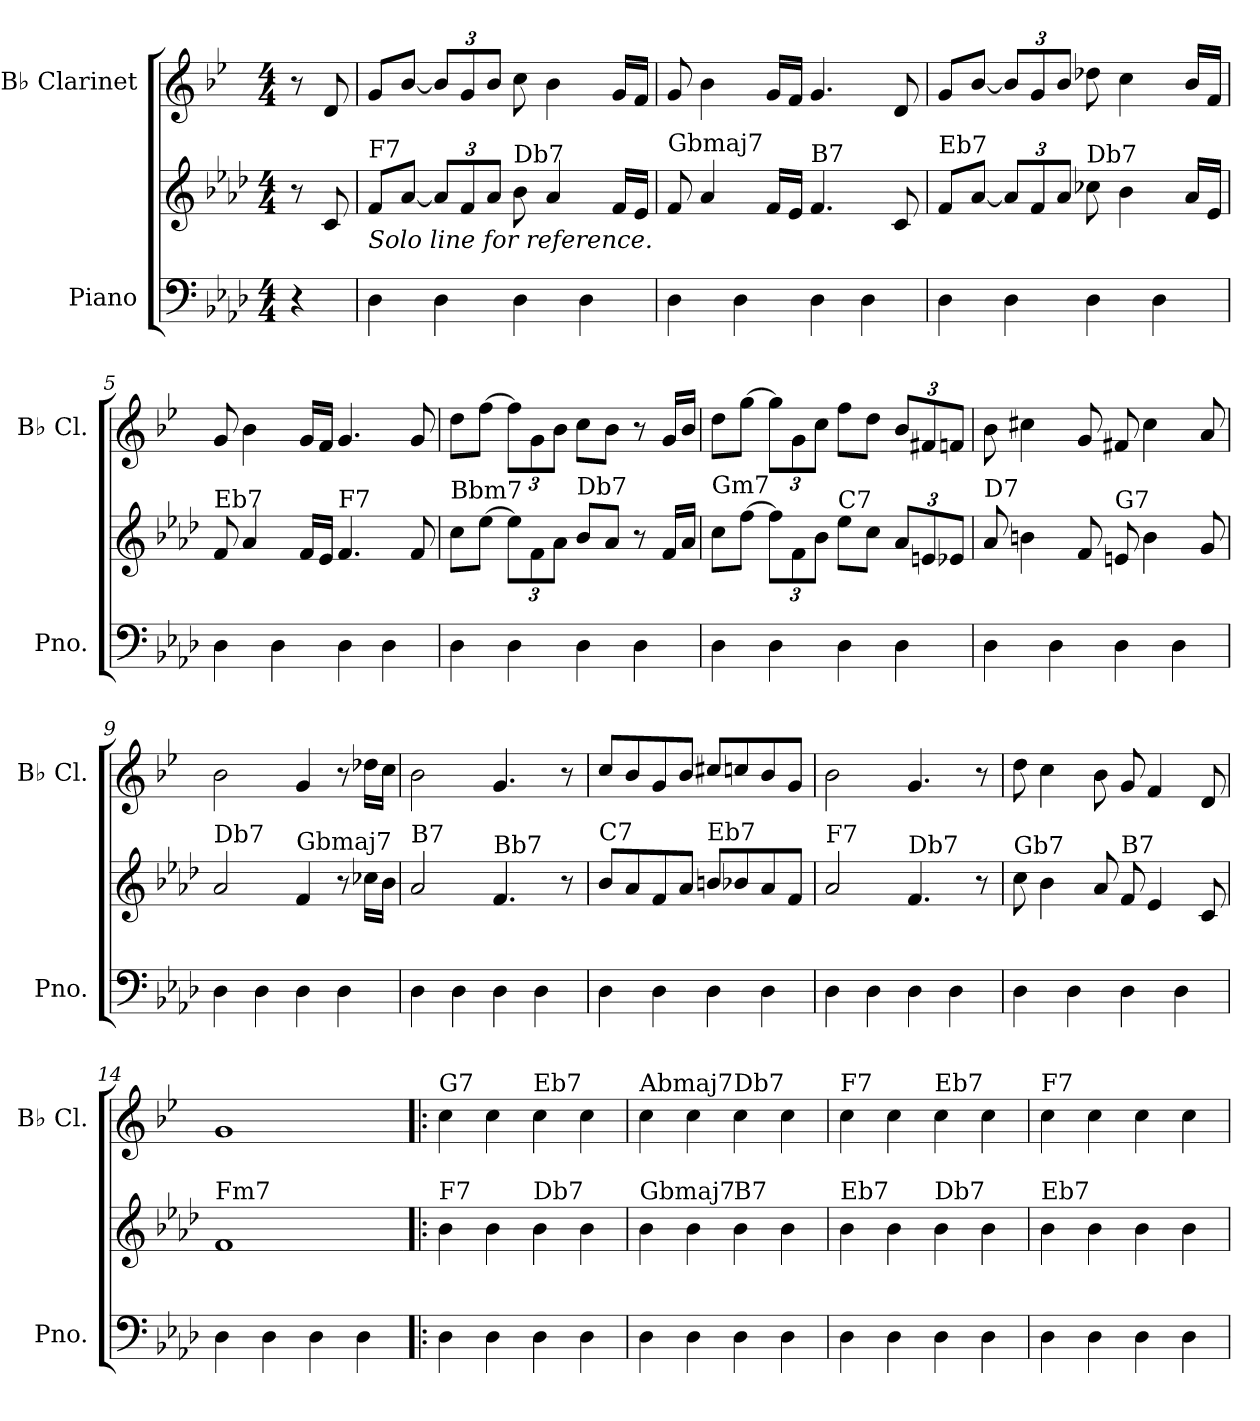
**kern	**kern	**kern
*part2	*part2	*part1
*staff3	*staff2	*staff1
*I"Piano	*	*I"B♭ Clarinet
*I'Pno.	*	*I'B♭ Cl.
*clefF4	*clefG2	*clefG2
*	*	*ITrd1c2
*k[b-e-a-d-]	*k[b-e-a-d-]	*k[b-e-a-d-]
*M4/4	*M4/4	*M4/4
*MM50	*MM50	*MM50
=1	=1	=1
4r	8r	8r
.	8c/	8c/
=2	=2	=2
!	!LO:TX:a:t=F7	!
!	!LO:TX:b:i:t=Solo line for reference.	!
4D-	8f/L	8f/L
.	[8a-/J	[8a-/J
*	*Xbrackettup	*Xbrackettup
4D-	12a-/L]	12a-/L]
.	12f/	12f/
.	12a-/J	12a-/J
!	!LO:TX:a:t=Db7	!
4D-	8b-\	8b-\
.	4a-/	4a-\
4D-	.	.
.	16f/LL	16f/LL
.	16e-/JJ	16e-/JJ
=3	=3	=3
!	!LO:TX:a:t=Gbmaj7	!
4D-	8f/	8f/
.	4a-/	4a-\
4D-	.	.
.	16f/LL	16f/LL
.	16e-/JJ	16e-/JJ
!	!LO:TX:a:t=B7	!
4D-	4.f/	4.f/
4D-	.	.
.	8c/	8c/
=4	=4	=4
!	!LO:TX:a:t=Eb7	!
4D-	8f/L	8f/L
.	[8a-/J	[8a-/J
4D-	12a-/L]	12a-/L]
.	12f/	12f/
.	12a-/J	12a-/J
!	!LO:TX:a:t=Db7	!
4D-	8cc-X\	8cc-X\
.	4b-\	4b-\
4D-	.	.
.	16a-/LL	16a-/LL
.	16e-/JJ	16e-/JJ
=5	=5	=5
!	!LO:TX:a:t=Eb7	!
4D-	8f/	8f/
.	4a-/	4a-\
4D-	.	.
.	16f/LL	16f/LL
.	16e-/JJ	16e-/JJ
!	!LO:TX:a:t=F7	!
4D-	4.f/	4.f/
4D-	.	.
.	8f/	8f/
=6	=6	=6
!	!LO:TX:a:t=Bbm7	!
4D-	8cc\L	8cc\L
.	[8ee-\J	[8ee-\J
4D-	12ee-\L]	12ee-\L]
.	12f\	12f\
.	12a-\J	12a-\J
!	!LO:TX:a:t=Db7	!
4D-	8b-/L	8b-\L
.	8a-/J	8a-\J
4D-	8r	8r
.	16f/LL	16f/LL
.	16a-/JJ	16a-/JJ
=7	=7	=7
!	!LO:TX:a:t=Gm7	!
4D-	8cc\L	8cc\L
.	[8ff\J	[8ff\J
4D-	12ff\L]	12ff\L]
.	12f\	12f\
.	12b-\J	12b-\J
!	!LO:TX:a:t=C7	!
4D-	8ee-\L	8ee-\L
.	8cc\J	8cc\J
4D-	12a-/L	12a-/L
.	12en/	12en/
.	12e-X/J	12e-X/J
!!LO:LB:g=z
=8	=8	=8
!	!LO:TX:a:t=D7	!
4D-	8a-/	8a-\
.	4bn\	4bn\
4D-	.	.
.	8f/	8f/
!	!LO:TX:a:t=G7	!
4D-	8en/	8en/
.	4b\	4b\
4D-	.	.
.	8g/	8g/
=9	=9	=9
!	!LO:TX:a:t=Db7	!
4D-	2a-/	2a-\
4D-	.	.
!	!LO:TX:a:t=Gbmaj7	!
4D-	4f/	4f/
4D-	8r	8r
.	16cc-X\LL	16cc-X\LL
.	16b-\JJ	16b-\JJ
=10	=10	=10
!	!LO:TX:a:t=B7	!
4D-	2a-/	2a-\
4D-	.	.
!	!LO:TX:a:t=Bb7	!
4D-	4.f/	4.f/
4D-	.	.
.	8r	8r
=11	=11	=11
!	!LO:TX:a:t=C7	!
4D-	8b-/L	8b-/L
.	8a-/	8a-/
4D-	8f/	8f/
.	8a-/J	8a-/J
!	!LO:TX:a:t=Eb7	!
4D-	8bn/L	8bn/L
.	8b-X/	8b-X/
4D-	8a-/	8a-/
.	8f/J	8f/J
=12	=12	=12
!	!LO:TX:a:t=F7	!
4D-	2a-/	2a-\
4D-	.	.
!	!LO:TX:a:t=Db7	!
4D-	4.f/	4.f/
4D-	.	.
.	8r	8r
=13	=13	=13
!	!LO:TX:a:t=Gb7	!
4D-	8cc\	8cc\
.	4b-\	4b-\
4D-	.	.
.	8a-/	8a-\
!	!LO:TX:a:t=B7	!
4D-	8f/	8f/
.	4e-/	4e-/
4D-	.	.
.	8c/	8c/
=14	=14	=14
!	!LO:TX:a:t=Fm7	!
4D-	1f	1f
4D-	.	.
4D-	.	.
4D-	.	.
!!LO:LB:g=z
=15!|:	=15!|:	=15!|:
!	!	!LO:TX:a:t=G7
!	!LO:TX:a:t=F7	!
4D-	4b-	4b-
4D-	4b-	4b-
!	!	!LO:TX:a:t=Eb7
!	!LO:TX:a:t=Db7	!
4D-	4b-	4b-
4D-	4b-	4b-
=16	=16	=16
!	!	!LO:TX:a:t=Abmaj7
!	!LO:TX:a:t=Gbmaj7	!
4D-	4b-	4b-
4D-	4b-	4b-
!	!	!LO:TX:a:t=Db7
!	!LO:TX:a:t=B7	!
4D-	4b-	4b-
4D-	4b-	4b-
=17	=17	=17
!	!	!LO:TX:a:t=F7
!	!LO:TX:a:t=Eb7	!
4D-	4b-	4b-
4D-	4b-	4b-
!	!	!LO:TX:a:t=Eb7
!	!LO:TX:a:t=Db7	!
4D-	4b-	4b-
4D-	4b-	4b-
=18	=18	=18
!	!	!LO:TX:a:t=F7
!	!LO:TX:a:t=Eb7	!
4D-	4b-	4b-
4D-	4b-	4b-
4D-	4b-	4b-
4D-	4b-	4b-
=	=	=
*-	*-	*-
